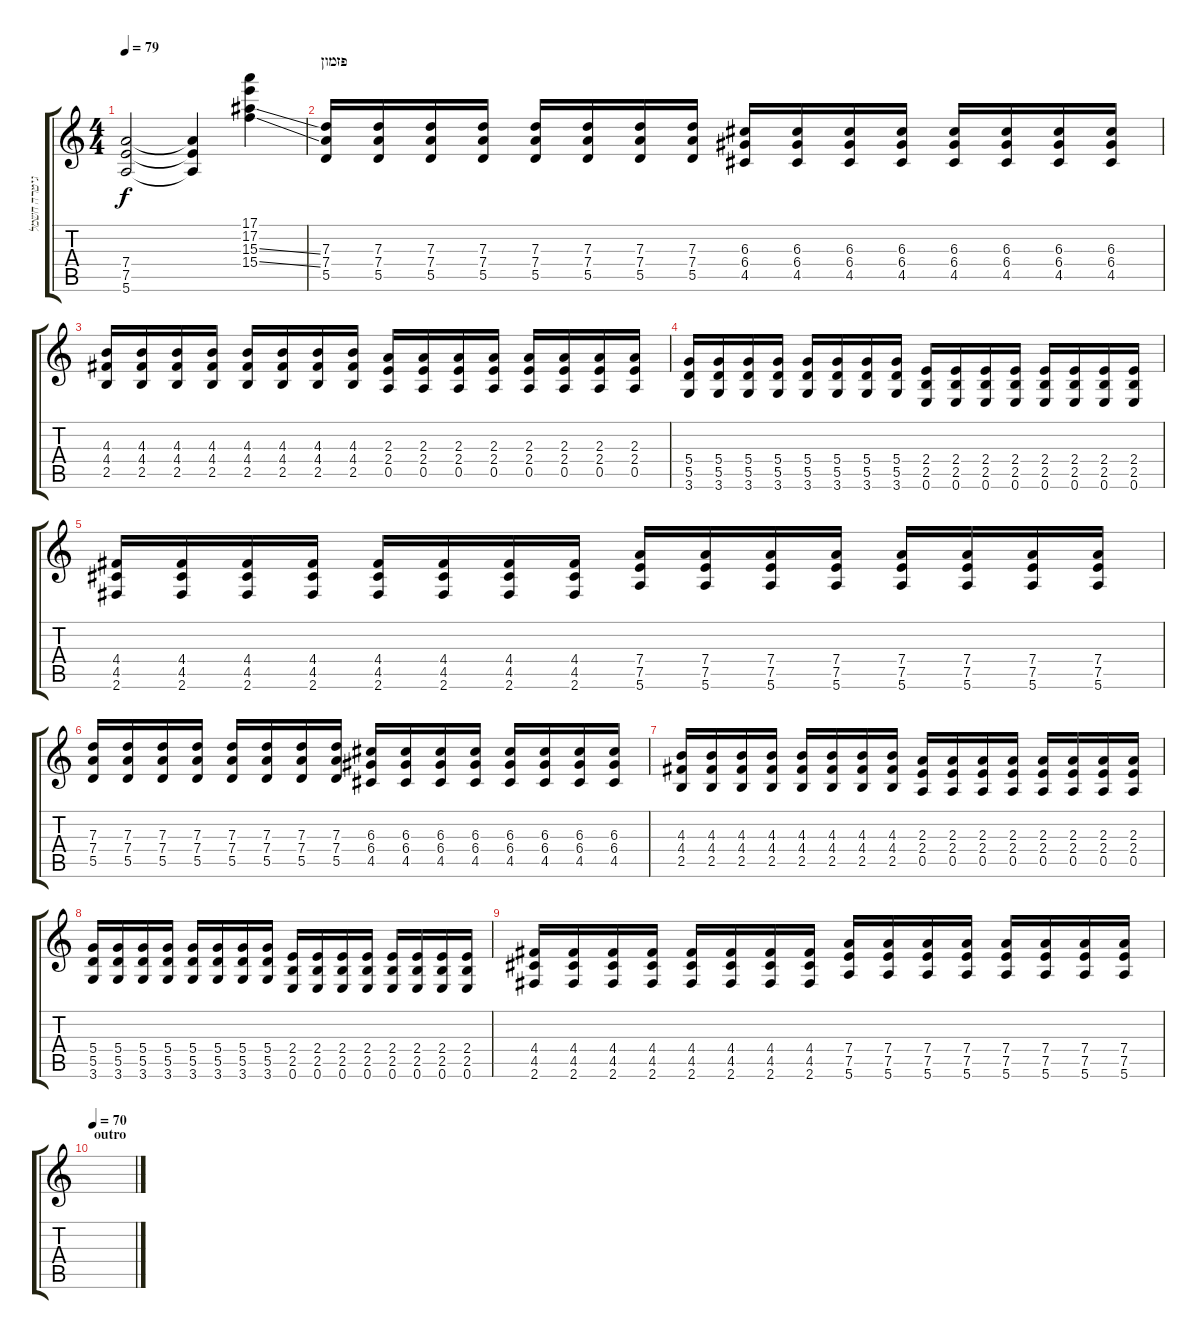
\track ("גיטרה חשמלית" "גיטרה חשמל") {instrument overdrivenguitar}
\staff {score tabs}
\tuning (E4 B3 G3 D3 A2 E2) {hide}
\ts (4 4)
\tempo 79
\clef g2
\ks c
(7.4 7.5 5.6).2{dy f} (7.4{t} 7.5{t} 5.6{t}).4 (17.1 17.2 15.3{ss} 15.4{ss}).4 |
\section ("" "פזמון")
(7.3 7.4 5.5).16 (7.3 7.4 5.5).16 (7.3 7.4 5.5).16 (7.3 7.4 5.5).16 (7.3 7.4 5.5).16 (7.3 7.4 5.5).16 (7.3 7.4 5.5).16 (7.3 7.4 5.5).16 (6.3 6.4 4.5).16 (6.3 6.4 4.5).16 (6.3 6.4 4.5).16 (6.3 6.4 4.5).16 (6.3 6.4 4.5).16 (6.3 6.4 4.5).16 (6.3 6.4 4.5).16 (6.3 6.4 4.5).16 |
(4.3 4.4 2.5).16 (4.3 4.4 2.5).16 (4.3 4.4 2.5).16 (4.3 4.4 2.5).16 (4.3 4.4 2.5).16 (4.3 4.4 2.5).16 (4.3 4.4 2.5).16 (4.3 4.4 2.5).16 (2.3 2.4 0.5).16 (2.3 2.4 0.5).16 (2.3 2.4 0.5).16 (2.3 2.4 0.5).16 (2.3 2.4 0.5).16 (2.3 2.4 0.5).16 (2.3 2.4 0.5).16 (2.3 2.4 0.5).16 |
(5.4 5.5 3.6).16 (5.4 5.5 3.6).16 (5.4 5.5 3.6).16 (5.4 5.5 3.6).16 (5.4 5.5 3.6).16 (5.4 5.5 3.6).16 (5.4 5.5 3.6).16 (5.4 5.5 3.6).16 (2.4 2.5 0.6).16 (2.4 2.5 0.6).16 (2.4 2.5 0.6).16 (2.4 2.5 0.6).16 (2.4 2.5 0.6).16 (2.4 2.5 0.6).16 (2.4 2.5 0.6).16 (2.4 2.5 0.6).16 |
(4.4 4.5 2.6).16 (4.4 4.5 2.6).16 (4.4 4.5 2.6).16 (4.4 4.5 2.6).16 (4.4 4.5 2.6).16 (4.4 4.5 2.6).16 (4.4 4.5 2.6).16 (4.4 4.5 2.6).16 (7.4 7.5 5.6).16 (7.4 7.5 5.6).16 (7.4 7.5 5.6).16 (7.4 7.5 5.6).16 (7.4 7.5 5.6).16 (7.4 7.5 5.6).16 (7.4 7.5 5.6).16 (7.4 7.5 5.6).16 |
(7.3 7.4 5.5).16 (7.3 7.4 5.5).16 (7.3 7.4 5.5).16 (7.3 7.4 5.5).16 (7.3 7.4 5.5).16 (7.3 7.4 5.5).16 (7.3 7.4 5.5).16 (7.3 7.4 5.5).16 (6.3 6.4 4.5).16 (6.3 6.4 4.5).16 (6.3 6.4 4.5).16 (6.3 6.4 4.5).16 (6.3 6.4 4.5).16 (6.3 6.4 4.5).16 (6.3 6.4 4.5).16 (6.3 6.4 4.5).16 |
(4.3 4.4 2.5).16 (4.3 4.4 2.5).16 (4.3 4.4 2.5).16 (4.3 4.4 2.5).16 (4.3 4.4 2.5).16 (4.3 4.4 2.5).16 (4.3 4.4 2.5).16 (4.3 4.4 2.5).16 (2.3 2.4 0.5).16 (2.3 2.4 0.5).16 (2.3 2.4 0.5).16 (2.3 2.4 0.5).16 (2.3 2.4 0.5).16 (2.3 2.4 0.5).16 (2.3 2.4 0.5).16 (2.3 2.4 0.5).16 |
(5.4 5.5 3.6).16 (5.4 5.5 3.6).16 (5.4 5.5 3.6).16 (5.4 5.5 3.6).16 (5.4 5.5 3.6).16 (5.4 5.5 3.6).16 (5.4 5.5 3.6).16 (5.4 5.5 3.6).16 (2.4 2.5 0.6).16 (2.4 2.5 0.6).16 (2.4 2.5 0.6).16 (2.4 2.5 0.6).16 (2.4 2.5 0.6).16 (2.4 2.5 0.6).16 (2.4 2.5 0.6).16 (2.4 2.5 0.6).16 |
(4.4 4.5 2.6).16 (4.4 4.5 2.6).16 (4.4 4.5 2.6).16 (4.4 4.5 2.6).16 (4.4 4.5 2.6).16 (4.4 4.5 2.6).16 (4.4 4.5 2.6).16 (4.4 4.5 2.6).16 (7.4 7.5 5.6).16 (7.4 7.5 5.6).16 (7.4 7.5 5.6).16 (7.4 7.5 5.6).16 (7.4 7.5 5.6).16 (7.4 7.5 5.6).16 (7.4 7.5 5.6).16 (7.4 7.5 5.6).16 |
\section ("" "outro")
\tempo 70
